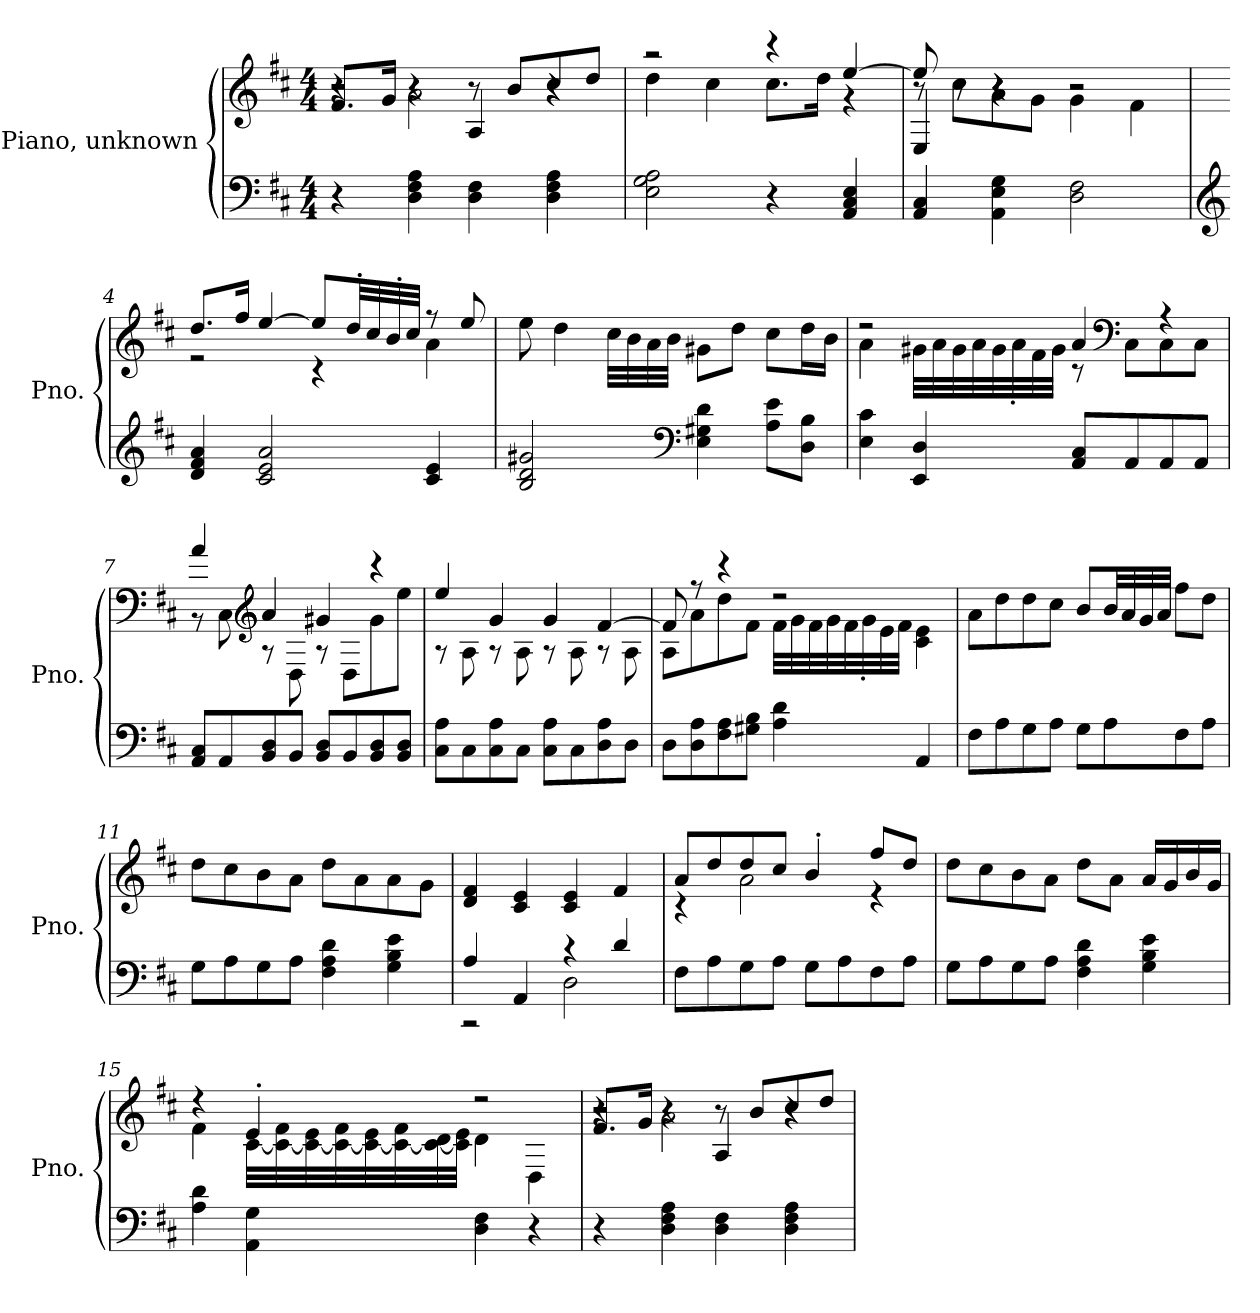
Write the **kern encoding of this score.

**kern	**kern
*part1	*part1
*staff2	*staff1
*I"Piano, unknown	*
*I'Pno.	*
*clefF4	*clefG2
*k[f#c#]	*k[f#c#]
*M4/4	*M4/4
*MM120	*MM120
=1	=1
*	*^
*	*	*^
4r	8.f#/L	4r	2r
.	16g/Jk	.	.
4D\ 4F#\ 4A\	4r	2a\	.
4D\ 4F#\	8r	.	4A/
.	8b/L	.	.
4D\ 4F#\ 4A\	8cc#/	4r	4r
.	8dd/J	.	.
*	*	*v	*v
=2	=2	=2
2E\ 2G\ 2A\	2r	4dd\
.	.	4cc#\
4r	4r	8.cc#\L
.	.	16dd\Jk
4AA/ 4C#/ 4E/	[4ee/	4r
=3	=3	=3
*	*	*^
4AA/ 4C#/	8ee/]	8r	4E/
.	8r	8cc#\L	.
4AA\ 4E\ 4G\	4r	8a\	4r
.	.	8g\J	.
2D\ 2F#\	2r	4g\	2r
.	.	4f#\	.
*	*v	*v	*v
=4	=4
*clefG2	*
*	*^
4d/ 4f#/ 4a/	8.dd/L	2r
.	16ff#/Jk	.
2c#/ 2e/ 2a/	[4ee/	.
.	8ee/L]	4r
.	32dd'/LL	.
.	32cc#/	.
.	32b'/	.
.	32cc#/JJJ	.
4c#/ 4e/	8r	4a\
.	8ee/	.
*	*v	*v
!!LO:LB:g=z
=5	=5
2B/ 2d/ 2g#X/	8ee\
.	4dd\
.	32cc#\LLL
.	32b\
.	32a\
.	32b\JJJ
*clefF4	*
4E\ 4G#X\ 4d\	8g#X\L
.	8dd\J
8A\ 8e\L	8cc#\L
8D\ 8B\J	16dd\L
.	16b\JJ
=6	=6
*	*^
4E\ 4c#\	2r	4a\
4EE/ 4D/	.	32g#X\LLL
.	.	32a\
.	.	32g#\
.	.	32a\
.	.	32g#\
.	.	32a'\
.	.	32f#\
.	.	32g#\JJJ
8AA/ 8C#/L	4a/	8r
*	*clefF4	*
8AA/	.	8C#\L
8AA/	4r	8C#\
8AA/J	.	8C#\J
=7	=7	=7
8AA/ 8C#/L	4a/	8r
8AA/	.	8C#\
*	*clefG2	*
8BB/ 8D/	4a/	8r
8BB/J	.	8D\
8BB/ 8D/L	4g#X/	8r
8BB/	.	8D\L
8BB/ 8D/	4r	8g#\
8BB/ 8D/J	.	8ee\J
!!LO:LB:g=z	!!
=8	=8	=8
8C#\ 8A\L	4ee/	8r
8C#\	.	8A\
8C#\ 8A\	4g/	8r
8C#\J	.	8A\
8C#\ 8A\L	4g/	8r
8C#\	.	8A\
8D\ 8A\	[4f#/	8r
8D\J	.	8A\
=9	=9	=9
8D\L	8f#/]	8A\L
8D\ 8A\	8r	8a\
8F#\ 8A\	4r	8dd\
8G#X\ 8B\J	.	8f#\J
4A\ 4d\	2r	32f#\LLL
.	.	32g\
.	.	32f#\
.	.	32g\
.	.	32f#\
.	.	32g'\
.	.	32e\
.	.	32f#\JJJ
4AA/	.	4c#\ 4e\
*	*v	*v
=10	=10
8F#\L	8a\L
8A\	8dd\
8G\	8dd\
8A\J	8cc#\J
8G\L	8b/L
8A\	32b/LL
.	32a/
.	32g/
.	32a/JJJ
8F#\	8ff#\L
8A\J	8dd\J
=11	=11
8G\L	8dd\L
8A\	8cc#\
8G\	8b\
8A\J	8a\J
4F#\ 4A\ 4d\	8dd\L
.	8a\
4G\ 4B\ 4e\	8a\
.	8g\J
!!LO:LB:g=z
=12	=12
*^	*
4A/	2r	4d/ 4f#/
4AA/	.	4c#/ 4e/
4r	2D\	4c#/ 4e/
4d/	.	4f#/
*v	*v	*
=13	=13
*	*^
8F#\L	8a/L	4r
8A\	8dd/	.
8G\	8dd/	2a\
8A\J	8cc#/J	.
8G\L	4b'/	.
8A\	.	.
8F#\	8ff#/L	4r
8A\J	8dd/J	.
*	*v	*v
=14	=14
8G\L	8dd\L
8A\	8cc#\
8G\	8b\
8A\J	8a\J
4F#\ 4A\ 4d\	8dd\L
.	8a\J
4G\ 4B\ 4e\	16a/LL
.	16g/
.	16b/
.	16g/JJ
=15	=15
*	*^
4A\ 4d\	4r	4f#\
4AA\ 4G\	4e'/	[32c#\LLL
.	.	32c#\_ 32f#\
.	.	32c#\_ 32e\
.	.	32c#\_ 32f#\
.	.	32c#\_ 32e\
.	.	32c#\_ 32f#\
.	.	32c#\_ 32d\
.	.	32c#\] 32e\JJJ
4D\ 4F#\	2r	4d\
4r	.	4D\
!!LO:LB:g=z
=16	=16	=16
*	*	*^
4r	8.f#/L	4r	2r
.	16g/Jk	.	.
4D\ 4F#\ 4A\	4r	2a\	.
4D\ 4F#\	8r	.	4A/
.	8b/L	.	.
4D\ 4F#\ 4A\	8cc#/	4r	4r
.	8dd/J	.	.
*	*v	*v	*v
=	=
*-	*-
